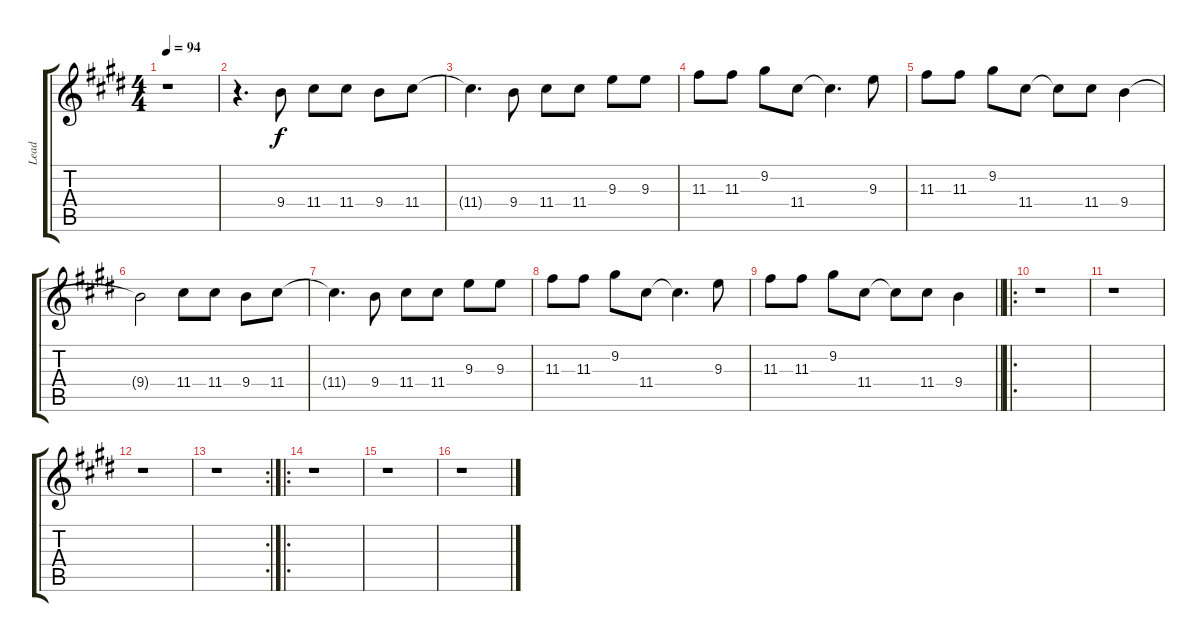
\track ("Lead" "Lead") {instrument electricguitarjazz}
\staff {score tabs}
\tuning (E4 B3 G3 D3 A2 E2) {hide}
\ts (4 4)
\tempo 94
\clef g2
\ks c#minor
r.1{dy f} |
\ks e
r.4{d} 9.4.8 11.4.8 11.4.8 9.4.8 11.4.8 |
\ks c#minor
11.4{t}.4{d} 9.4.8 11.4.8 11.4.8 9.3.8 9.3.8 |
11.3.8 11.3.8 9.2.8 11.4.8 11.4{t}.4{d} 9.3.8 |
11.3.8 11.3.8 9.2.8 11.4.8 11.4{t}.8 11.4.8 9.4.4 |
\ks e
9.4{t}.2 11.4.8 11.4.8 9.4.8 11.4.8 |
\ks c#minor
11.4{t}.4{d} 9.4.8 11.4.8 11.4.8 9.3.8 9.3.8 |
11.3.8 11.3.8 9.2.8 11.4.8 11.4{t}.4{d} 9.3.8 |
\barLineRight lightlight
11.3.8 11.3.8 9.2.8 11.4.8 11.4{t}.8 11.4.8 9.4.4 |
\ro
\ks e
r.1 |
\ks c#minor
r.1 |
r.1 |
\rc 2
r.1 |
\ro
\ks e
r.1 |
\ks c#minor
r.1 |
\ks e
r.1
